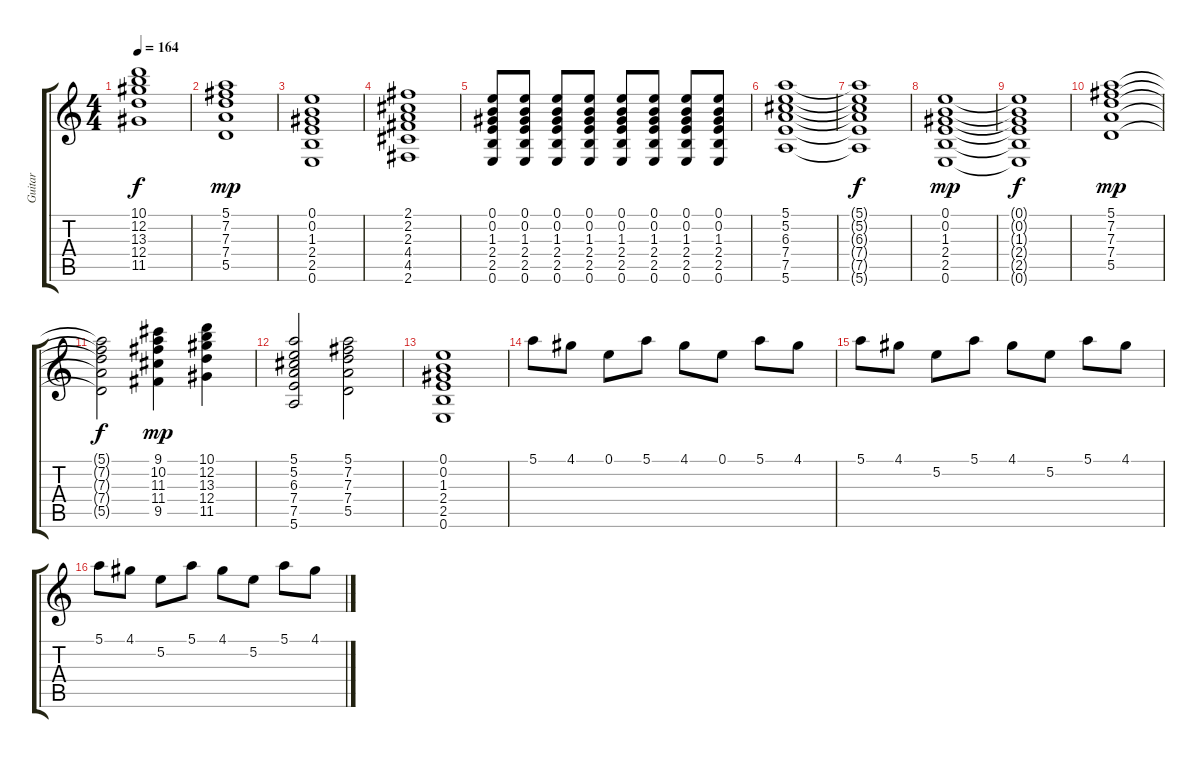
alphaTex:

\track ("Guitar" "Guitar") {instrument distortionguitar}
\staff {score tabs}
\tuning (E4 B3 G3 D3 A2 E2) {hide}
\ts (4 4)
\tempo 164
\clef g2
\ks c
(10.1{t} 12.2{t} 13.3{t} 12.4{t} 11.5{t}).1{dy f} |
(5.1 7.2 7.3 7.4 5.5).1{dy mp} |
(0.1 0.2 1.3 2.4 2.5 0.6).1 |
(2.1 2.2 2.3 4.4 4.5 2.6).1 |
(0.1 0.2 1.3 2.4 2.5 0.6).8 (0.1 0.2 1.3 2.4 2.5 0.6).8 (0.1 0.2 1.3 2.4 2.5 0.6).8 (0.1 0.2 1.3 2.4 2.5 0.6).8 (0.1 0.2 1.3 2.4 2.5 0.6).8 (0.1 0.2 1.3 2.4 2.5 0.6).8 (0.1 0.2 1.3 2.4 2.5 0.6).8 (0.1 0.2 1.3 2.4 2.5 0.6).8 |
(5.1 5.2 6.3 7.4 7.5 5.6).1 |
(5.1{t} 5.2{t} 6.3{t} 7.4{t} 7.5{t} 5.6{t}).1{dy f} |
(0.1 0.2 1.3 2.4 2.5 0.6).1{dy mp} |
(0.1{t} 0.2{t} 1.3{t} 2.4{t} 2.5{t} 0.6{t}).1{dy f} |
(5.1 7.2 7.3 7.4 5.5).1{dy mp} |
(5.1{t} 7.2{t} 7.3{t} 7.4{t} 5.5{t}).2{dy f} (9.1 10.2 11.3 11.4 9.5).4{dy mp} (10.1 12.2 13.3 12.4 11.5).4 |
(5.1 5.2 6.3 7.4 7.5 5.6).2 (5.1 7.2 7.3 7.4 5.5).2 |
(0.1 0.2 1.3 2.4 2.5 0.6).1 |
5.1.8 4.1.8 0.1.8 5.1.8 4.1.8 0.1.8 5.1.8 4.1.8 |
5.1.8 4.1.8 5.2.8 5.1.8 4.1.8 5.2.8 5.1.8 4.1.8 |
5.1.8 4.1.8 5.2.8 5.1.8 4.1.8 5.2.8 5.1.8 4.1.8
